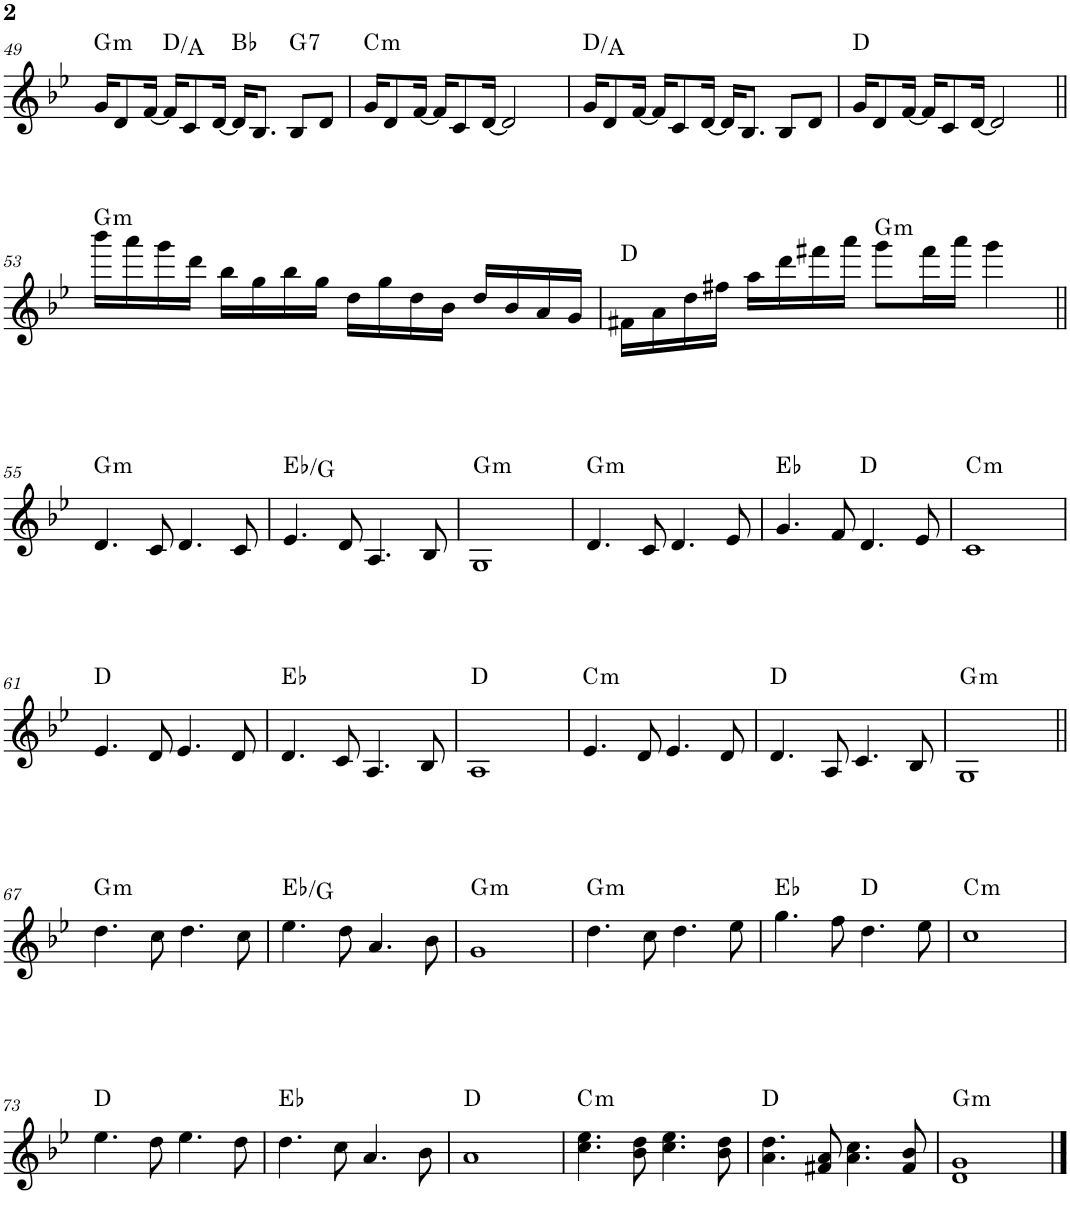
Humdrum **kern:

**kern	**harte
*part1	*part1
*staff1	*
*I"Piano	*
*I'Pno.	*
!!LO:PB:g=z
*clefG2	*
*k[b-e-]	*
*M4/4	*
=49	=49
!	!LO:H:kt=m
16g/KL	G:min
8d/	.
[16f/Jk	.
16f/KL]	D:maj/5
8c/	.
[16d/Jk	.
16d/KL]	Bb:maj
8.B-/J	.
!	!LO:H:kt=7
8B-/L	G:7
8d/J	.
=50	=50
!	!LO:H:kt=m
16g/KL	C:min
8d/	.
[16f/Jk	.
16f/KL]	.
8c/	.
[16d/Jk	.
2d/]	.
=51	=51
16g/KL	D:maj/5
8d/	.
[16f/Jk	.
16f/KL]	.
8c/	.
[16d/Jk	.
16d/KL]	.
8.B-/J	.
8B-/L	.
8d/J	.
=52	=52
16g/KL	D:maj
8d/	.
[16f/Jk	.
16f/KL]	.
8c/	.
[16d/Jk	.
2d/]	.
!!LO:LB:g=z
=53||	=53||
!	!LO:H:kt=m
16bbb-\LL	G:min
16aaa\	.
16ggg\	.
16ddd\JJ	.
16bb-\LL	.
16gg\	.
16bb-\	.
16gg\JJ	.
16dd\LL	.
16gg\	.
16dd\	.
16b-\JJ	.
16dd/LL	.
16b-/	.
16a/	.
16g/JJ	.
=54	=54
16f#X\LL	D:maj
16a\	.
16dd\	.
16ff#X\JJ	.
16aa\LL	.
16ddd\	.
16fff#X\	.
16aaa\JJ	.
!	!LO:H:kt=m
8ggg\L	G:min
16fff#\L	.
16aaa\JJ	.
4ggg\	.
!!LO:LB:g=z
=55||	=55||
!	!LO:H:kt=m
4.d/	G:min
8c/	.
4.d/	.
8c/	.
=56	=56
4.e-/	Eb:maj/3
8d/	.
4.A/	.
8B-/	.
=57	=57
!	!LO:H:kt=m
1G	G:min
=58	=58
!	!LO:H:kt=m
4.d/	G:min
8c/	.
4.d/	.
8e-/	.
=59	=59
4.g/	Eb:maj
8f/	.
4.d/	D:maj
8e-/	.
=60	=60
!	!LO:H:kt=m
1c	C:min
!!LO:LB:g=z
=61	=61
4.e-/	D:maj
8d/	.
4.e-/	.
8d/	.
=62	=62
4.d/	Eb:maj
8c/	.
4.A/	.
8B-/	.
=63	=63
1A	D:maj
=64	=64
!	!LO:H:kt=m
4.e-/	C:min
8d/	.
4.e-/	.
8d/	.
=65	=65
4.d/	D:maj
8A/	.
4.c/	.
8B-/	.
=66	=66
!	!LO:H:kt=m
1G	G:min
!!LO:LB:g=z
=67||	=67||
!	!LO:H:kt=m
4.dd\	G:min
8cc\	.
4.dd\	.
8cc\	.
=68	=68
4.ee-\	Eb:maj/3
8dd\	.
4.a/	.
8b-\	.
=69	=69
!	!LO:H:kt=m
1g	G:min
=70	=70
!	!LO:H:kt=m
4.dd\	G:min
8cc\	.
4.dd\	.
8ee-\	.
=71	=71
4.gg\	Eb:maj
8ff\	.
4.dd\	D:maj
8ee-\	.
=72	=72
!	!LO:H:kt=m
1cc	C:min
!!LO:LB:g=z
=73	=73
4.ee-\	D:maj
8dd\	.
4.ee-\	.
8dd\	.
=74	=74
4.dd\	Eb:maj
8cc\	.
4.a/	.
8b-\	.
=75	=75
1a	D:maj
=76	=76
!	!LO:H:kt=m
4.cc\ 4.ee-\	C:min
8b-\ 8dd\	.
4.cc\ 4.ee-\	.
8b-\ 8dd\	.
=77	=77
4.a\ 4.dd\	D:maj
8f#X/ 8a/	.
4.a\ 4.cc\	.
8f#/ 8b-/	.
=78	=78
!	!LO:H:kt=m
1d 1g	G:min
==	==
*-	*-
